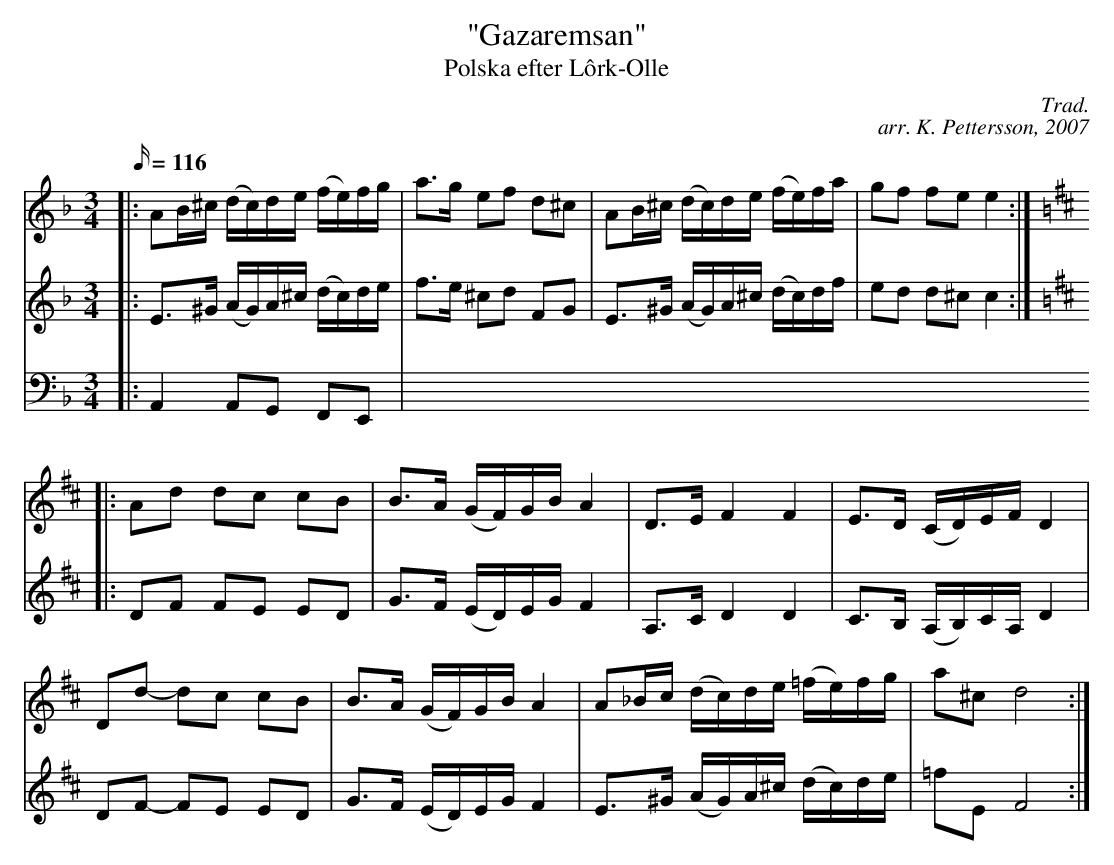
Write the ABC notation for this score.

X:1
T: "Gazaremsan"
T: Polska efter Lôrk-Olle
C: Trad.
C: arr. K. Pettersson, 2007
M: 3/4
L: 1/16
Q: 116
K: Dm
V: 1
|: A2B^c (dc)de (fe)fg | a3g e2f2 d2^c2 | A2B^c (dc)de (fe)fa | g2f2 f2e2 e4 :|
K: D
|: A2d2 d2c2 c2B2 | B3A (GF)GB A4 | D3E F4 F4 | E3D (CD)EF D4 |
D2d2- d2c2 c2B2 | B3A (GF)GB A4 | A2_Bc (dc)de (=fe)fg | a2^c2 d8 :|
V: 2
|: E3^G (AG)A^c (dc)de | f3e ^c2d2 F2G2 | E3^G (AG)A^c (dc)df | e2d2 d2^c2 c4 :|
K: D
|: D2F2 F2E2 E2D2 | G3F (ED)EG F4 | A,3C D4 D4 | C3B, (A,B,)CA, D4 |
D2F2- F2E2 E2D2 | G3F (ED)EG F4 | E3^G (AG)A^c (dc)de | =f2E2 F8 :|
V: 3
K: bass
|: A,,4 A,,2G,,2 F,,2E,,2 |
